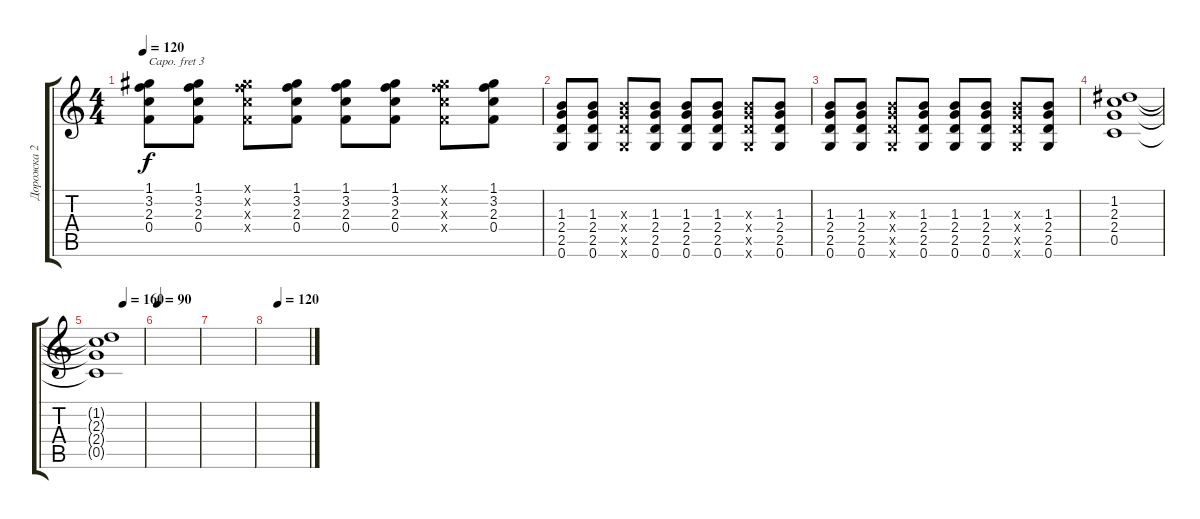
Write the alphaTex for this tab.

\track ("Дорожка 2" "Дорожка 2") {instrument acousticguitarsteel}
\staff {score tabs}
\capo 3
\tuning (E4 B3 G3 D3 A2 E2) {hide}
\ts (4 4)
\tempo 120
\clef g2
\ks c
(1.1 3.2 2.3 0.4).8{dy f} (1.1 3.2 2.3 0.4).8 (1.1{x} 3.2{x} 2.3{x} 0.4{x}).8 (1.1 3.2 2.3 0.4).8 (1.1 3.2 2.3 0.4).8 (1.1 3.2 2.3 0.4).8 (1.1{x} 3.2{x} 2.3{x} 0.4{x}).8 (1.1 3.2 2.3 0.4).8 |
(1.3 2.4 2.5 0.6).8 (1.3 2.4 2.5 0.6).8 (1.3{x} 2.4{x} 2.5{x} 0.6{x}).8 (1.3 2.4 2.5 0.6).8 (1.3 2.4 2.5 0.6).8 (1.3 2.4 2.5 0.6).8 (1.3{x} 2.4{x} 2.5{x} 0.6{x}).8 (1.3 2.4 2.5 0.6).8 |
(1.3 2.4 2.5 0.6).8 (1.3 2.4 2.5 0.6).8 (1.3{x} 2.4{x} 2.5{x} 0.6{x}).8 (1.3 2.4 2.5 0.6).8 (1.3 2.4 2.5 0.6).8 (1.3 2.4 2.5 0.6).8 (1.3{x} 2.4{x} 2.5{x} 0.6{x}).8 (1.3 2.4 2.5 0.6).8 |
(1.2 2.3 2.4 0.5).1 |
\tempo (160 0.5)
(1.2{t} 2.3{t} 2.4{t} 0.5{t}).1 |
\tempo 90
|
|
\tempo (120 0.25)
